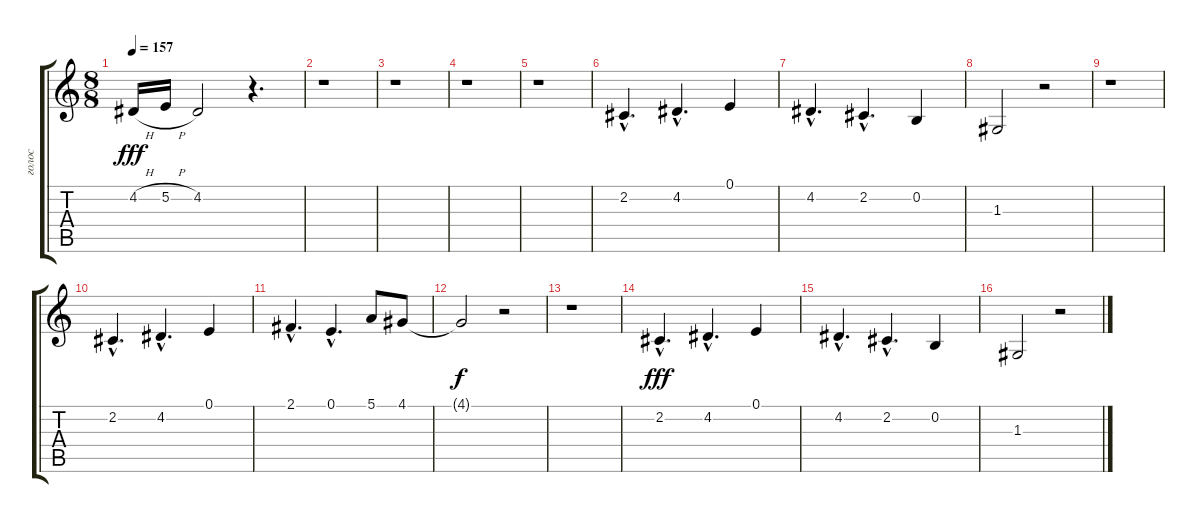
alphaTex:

\track ("голос" "голос") {instrument tenorsax}
\staff {score tabs}
\tuning (E4 B3 G3 D3 A2 E2) {hide}
\ts (8 8)
\tempo 157
\clef g2
\ks c
4.2{h}.16{dy fff} 5.2{h}.16 4.2.2 r.4{d} |
r.1 |
r.1 |
r.1 |
r.1 |
2.2{hac}.4{d} 4.2{hac}.4{d} 0.1.4 |
4.2{hac}.4{d} 2.2{hac}.4{d} 0.2.4 |
1.3.2 r.2 |
r.1 |
2.2{hac}.4{d} 4.2{hac}.4{d} 0.1.4 |
2.1{hac}.4{d} 0.1{hac}.4{d} 5.1.8 4.1.8 |
4.1{t}.2{dy f} r.2 |
r.1 |
2.2{hac}.4{d dy fff} 4.2{hac}.4{d} 0.1.4 |
4.2{hac}.4{d} 2.2{hac}.4{d} 0.2.4 |
1.3.2 r.2
